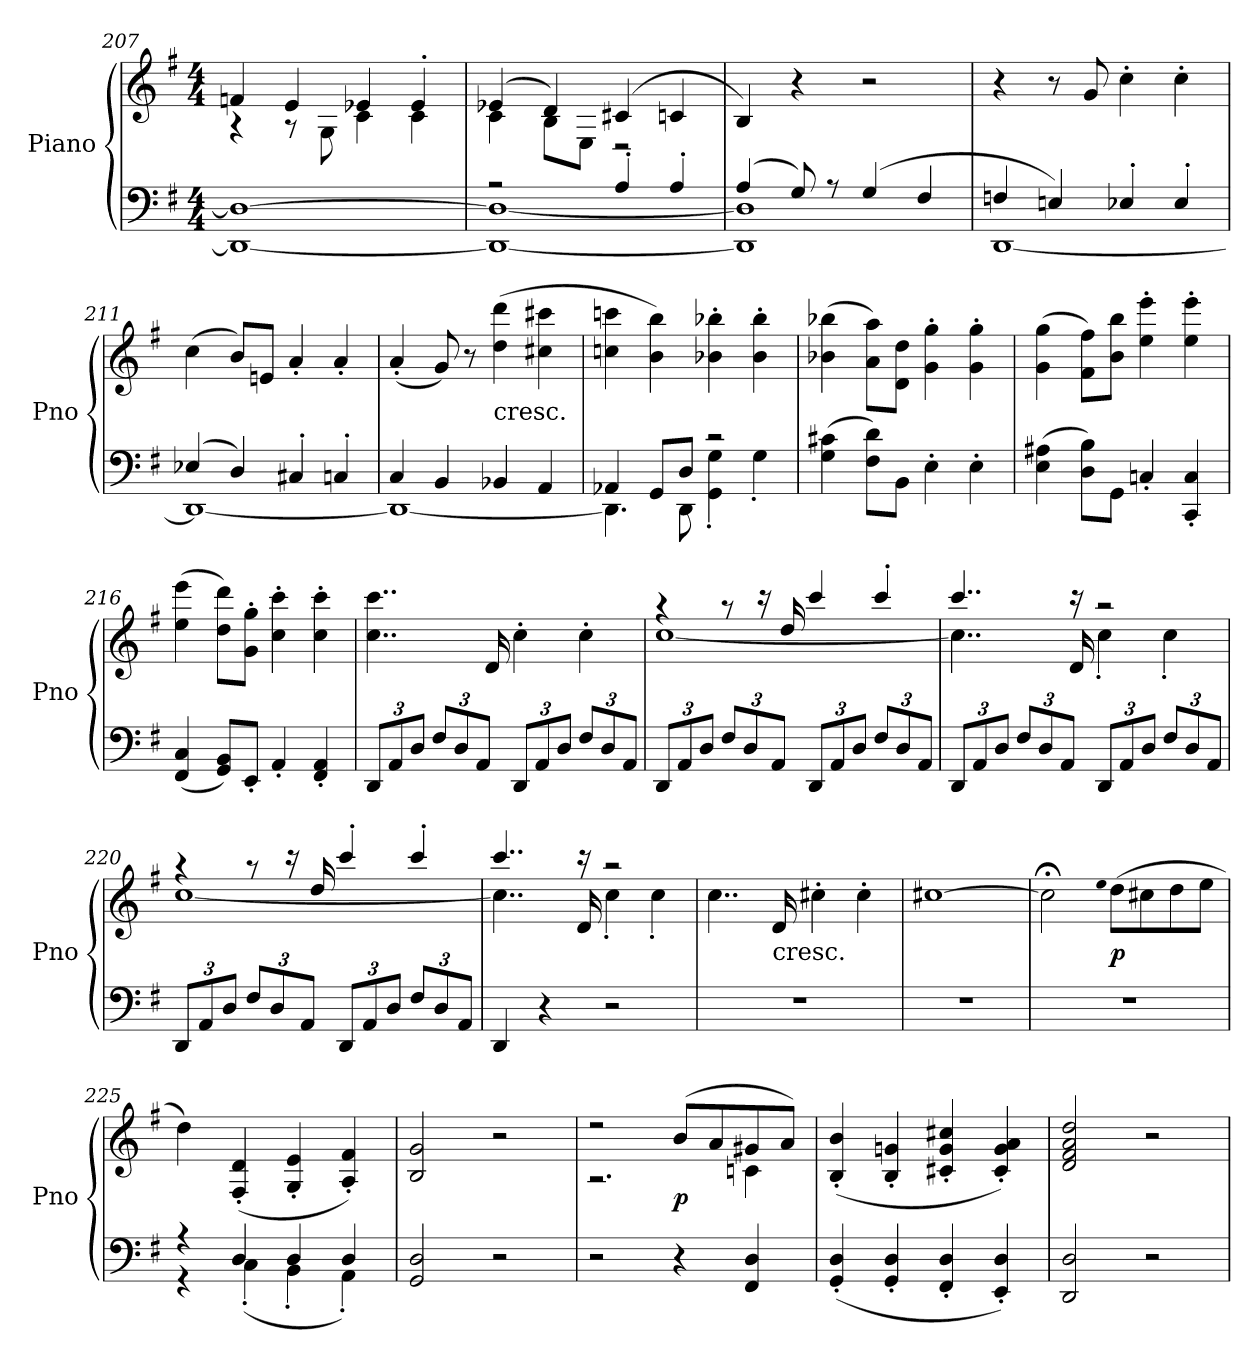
**kern	**kern	**dynam
*part1	*part1	*part1
*staff2	*staff1	*staff1/2
*I"Piano	*	*
*I'Pno	*	*
*clefF4	*clefG2	*
*k[f#]	*k[f#]	*
*G:	*G:	*
*M4/4	*M4/4	*
=207	=207	=207
*	*^	*
1DD_ 1D_	4fn/	4r	.
.	4e/	8r	.
.	.	8G\	.
.	4e-X/	4c\	.
.	4e-'/	4c\	.
=208	=208	=208	=208
*^	*	*	*
2r	1DD_ 1D_	(4e-X/	4c\	.
.	.	4d/)	8B\L	.
.	.	.	8E\J	.
4A'/	.	(4c#X/	2r	.
4A'/	.	4cn/	.	.
*	*	*v	*v	*
=209	=209	=209	=209
(4A/	1DD] 1D]	4B/)	.
8G/)	.	4r	.
8r	.	.	.
(4G/	.	2r	.
4F#/	.	.	.
=210	=210	=210	=210
4Fn/	[1DD	4r	.
4En/)	.	8r	.
.	.	8g/	.
4E-X'/	.	4cc'\	.
4E-'/	.	4cc'\	.
=211	=211	=211	=211
(4E-X/	1DD_	(4cc\	.
4D/)	.	8b/L)	.
.	.	8en/J	.
4C#X'/	.	4a'/	.
4Cn'/	.	4a'/	.
=212	=212	=212	=212
4C/	1DD_	(4a'/	.
4BB/	.	8g/)	.
.	.	8r	.
!	!	!LO:TX:c:t=cresc.	!
4BB-X/	.	(4dd\ 4ddd\	.
4AA/	.	4cc#X\ 4ccc#X\	.
=213	=213	=213	=213
4AA-X/	4.DD\]	4ccn\ 4cccn\	.
8GG/L	.	4b\ 4bb\)	.
8D/J	8DD\	.	.
2r	4GG'\ 4G'\	4b-X'\ 4bb-X'\	.
.	4G'\	4b-'\ 4bb-'\	.
*v	*v	*	*
=214	=214	=214
(4G\ 4c#X\	(4b-X\ 4bb-X\	.
8F#\ 8d\L)	8a\ 8aa\L)	.
8BB\J	8d\ 8dd\J	.
4E'\	4g'\ 4gg'\	.
4E'\	4g'\ 4gg'\	.
=215	=215	=215
(4E\ 4A#X\	(4g\ 4gg\	.
8D\ 8B\L)	8f#\ 8ff#\L)	.
8GG\J	8b\ 8bb\J	.
4Cn'/	4ee'\ 4eee'\	.
4CC'/ 4C'/	4ee'\ 4eee'\	.
=216	=216	=216
(4FF#/ 4C/	(4ee\ 4eee\	.
8GG/ 8BB/L)	8dd\ 8ddd\L)	.
8EE'/J	8g'\ 8gg'\J	.
4AA'/	4cc'\ 4ccc'\	.
4FF#'/ 4AA'/	4cc'\ 4ccc'\	.
=217	=217	=217
12DD/L	4..cc\ 4..ccc\	.
12AA/	.	.
12D/J	.	.
12F#/L	.	.
12D/	.	.
12AA/J	.	.
.	16d/	.
12DD/L	4cc'\	.
12AA/	.	.
12D/J	.	.
12F#/L	4cc'\	.
12D/	.	.
12AA/J	.	.
=218	=218	=218
*	*^	*
12DD/L	4r	[1cc	.
12AA/	.	.	.
12D/J	.	.	.
12F#/L	8r	.	.
12D/	.	.	.
.	16r	.	.
12AA/J	.	.	.
.	16dd/	.	.
12DD/L	4ccc/	.	.
12AA/	.	.	.
12D/J	.	.	.
12F#/L	4ccc'/	.	.
12D/	.	.	.
12AA/J	.	.	.
=219	=219	=219	=219
12DD/L	4..ccc/	4..cc\]	.
12AA/	.	.	.
12D/J	.	.	.
12F#/L	.	.	.
12D/	.	.	.
12AA/J	.	.	.
.	16r	16d/	.
12DD/L	2r	4cc'\	.
12AA/	.	.	.
12D/J	.	.	.
12F#/L	.	4cc'\	.
12D/	.	.	.
12AA/J	.	.	.
=220	=220	=220	=220
12DD/L	4r	[1cc	.
12AA/	.	.	.
12D/J	.	.	.
12F#/L	8r	.	.
12D/	.	.	.
.	16r	.	.
12AA/J	.	.	.
.	16dd/	.	.
12DD/L	4ccc'/	.	.
12AA/	.	.	.
12D/J	.	.	.
12F#/L	4ccc'/	.	.
12D/	.	.	.
12AA/J	.	.	.
=221	=221	=221	=221
4DD/	4..ccc/	4..cc\]	.
4r	.	.	.
.	16r	16d/	.
2r	2r	4cc'\	.
.	.	4cc'\	.
*	*v	*v	*
=222	=222	=222
1r	4..cc\	.
!	!LO:TX:c:t=cresc.	!
.	16d/	.
.	4cc#X'\	.
.	4cc#'\	.
=223	=223	=223
1r	[1cc#X	.
=224	=224	=224
1r	2cc#;<\]	.
.	qee	.
.	(8dd\L	p
.	8cc#X\	.
.	8dd\	.
.	8ee\J	.
=225	=225	=225
*^	*	*
4r	4r	4dd\)	.
4D/	(4C'\	(4F#'/ 4d'/	.
4D/	4BB'\	4G'/ 4e'/	.
4D/	4AA'\)	4A'/ 4f#'/)	.
*v	*v	*	*
=226	=226	=226
2GG/ 2D/	2B/ 2g/	.
2r	2r	.
=227	=227	=227
*	*^	*
2r	2r	2.r	.
4r	(8b/L	.	p
.	8a/	.	.
4FF#/ 4D/	8g#X/	4cn\	.
.	8a/J)	.	.
*	*v	*v	*
=228	=228	=228
(4GG'/ 4D'/	(4B'/ 4b'/	.
4GG'/ 4D'/	4B'/ 4gn'/	.
4FF#'/ 4D'/	4c#X'/ 4g'/ 4cc#X'/	.
4EE'/ 4D'/)	4c#'/ 4g'/ 4a'/)	.
=229	=229	=229
2DD/ 2D/	2d/ 2f#/ 2a/ 2dd/	.
2r	2r	.
=	=	=
*-	*-	*-
